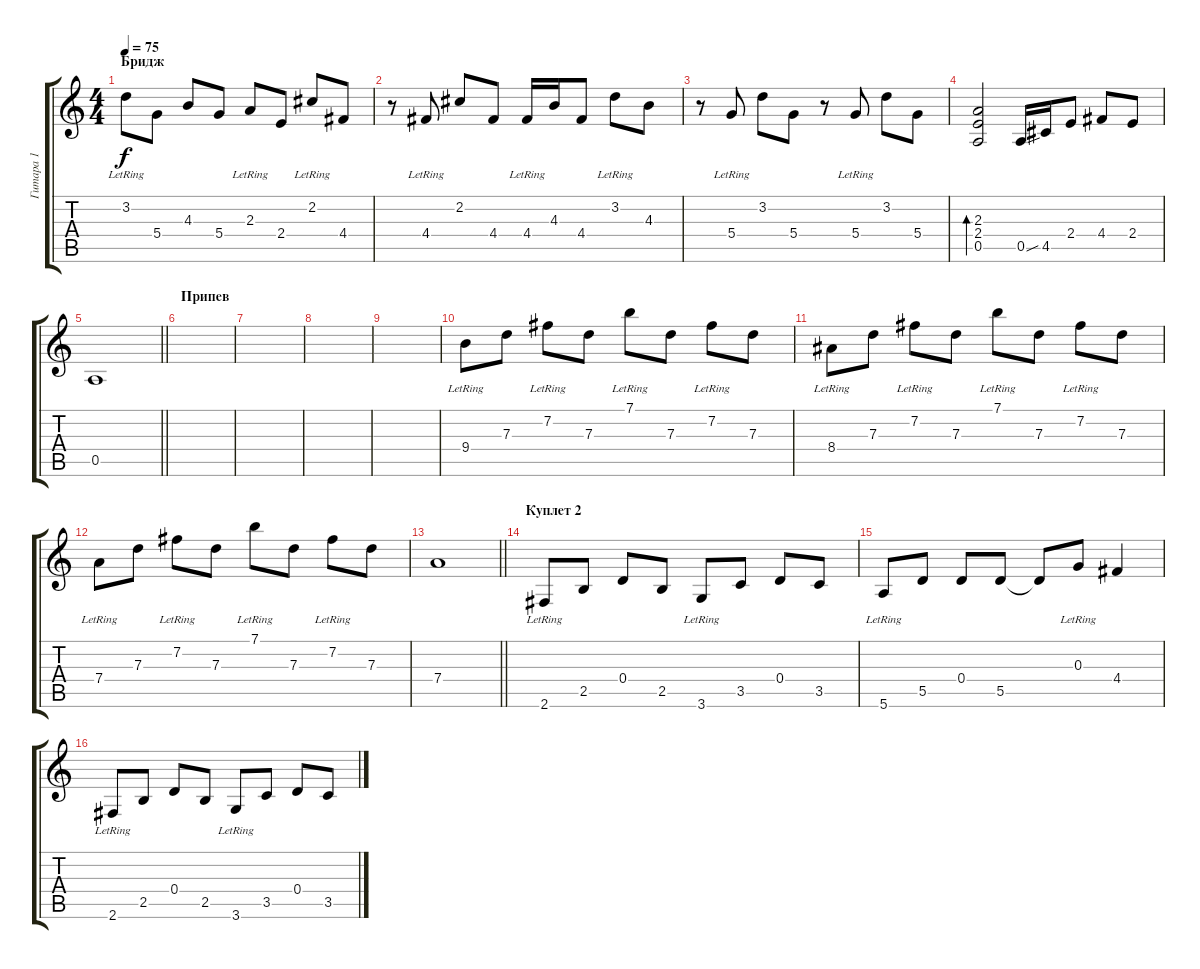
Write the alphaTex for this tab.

\track ("Гитара 1" "Гитара 1") {instrument electricguitarclean}
\staff {score tabs}
\tuning (E4 B3 G3 D3 A2 E2) {hide}
\ts (4 4)
\section ("" "Бридж")
\tempo 75
\clef g2
\ks c
3.2{lr}.8{dy f} 5.4.8 4.3.8 5.4.8 2.3{lr}.8 2.4.8 2.2{lr}.8 4.4.8 |
r.8 4.4{lr}.8 2.2.8 4.4.8 4.4{lr}.16 4.3.16 4.4.8 3.2{lr}.8 4.3.8 |
r.8 5.4{lr}.8 3.2.8 5.4.8 r.8 5.4{lr}.8 3.2.8 5.4.8 |
(2.3 2.4 0.5).2{bd 60} 0.5{sou}.16 4.5.16 2.4.8 4.4.8 2.4.8 |
\barLineRight lightlight
0.5.1 |
\section ("" "Припев")
|
|
|
|
9.4{lr}.8 7.3.8 7.2{lr}.8 7.3.8 7.1{lr}.8 7.3.8 7.2{lr}.8 7.3.8 |
8.4{lr}.8 7.3.8 7.2{lr}.8 7.3.8 7.1{lr}.8 7.3.8 7.2{lr}.8 7.3.8 |
7.4{lr}.8 7.3.8 7.2{lr}.8 7.3.8 7.1{lr}.8 7.3.8 7.2{lr}.8 7.3.8 |
\barLineRight lightlight
7.4.1 |
\section ("" "Куплет 2")
2.6{lr}.8 2.5.8 0.4.8 2.5.8 3.6{lr}.8 3.5.8 0.4.8 3.5.8 |
5.6{lr}.8 5.5.8 0.4.8 5.5.8 5.5{t}.8 0.3{lr}.8 4.4.4 |
2.6{lr}.8 2.5.8 0.4.8 2.5.8 3.6{lr}.8 3.5.8 0.4.8 3.5.8
